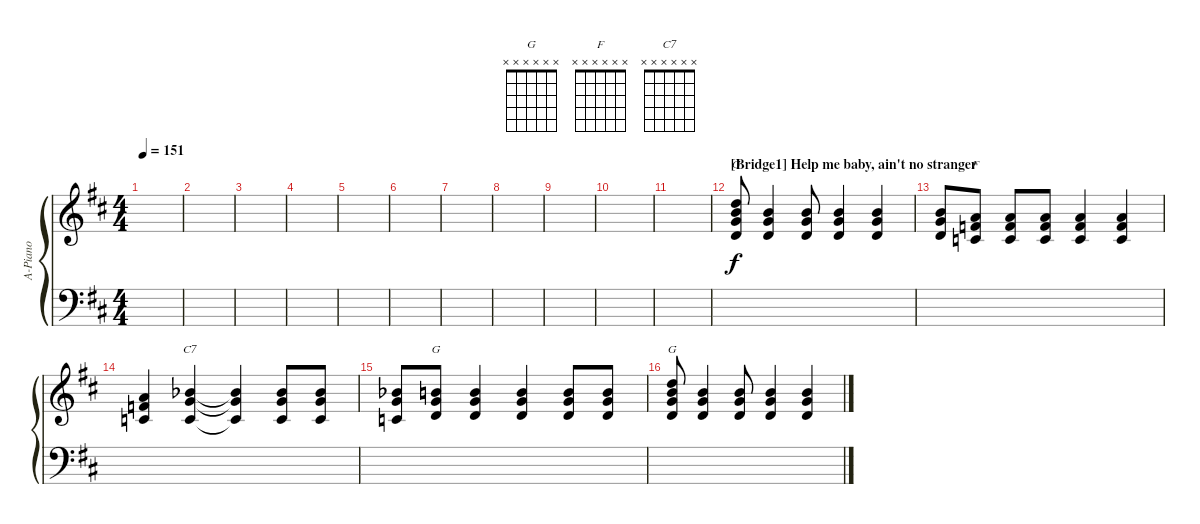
\bracketExtendMode groupsimilarinstruments
\track ("Acoustic Piano" "A-Piano") {instrument acousticgrandpiano}
\staff {score}
\tuning (E4 B3 G3 D3 A2 E2)
\chord ("G" x x x x x x)
\chord ("F" x x x x x x)
\chord ("C7" x x x x x x)
\ts (4 4)
\tempo 151
\clef g2
\ks d
|
|
|
|
|
|
|
|
|
|
|
\section ("" "[Bridge1] Help me baby, ain't no stranger")
(12.2{acc forcenatural} 12.3{acc forcenatural} 12.4{acc forcenatural} 10.1{acc forcenatural}).8{ch "G"} (12.2{acc forcenatural} 12.3{acc forcenatural} 12.4{acc forcenatural}).4 (12.2{acc forcenatural} 12.3{acc forcenatural} 12.4{acc forcenatural}).8 (12.2{acc forcenatural} 12.3{acc forcenatural} 12.4{acc forcenatural}).4 (12.2{acc forcenatural} 12.3{acc forcenatural} 12.4{acc forcenatural}).4 |
(12.2{acc forcenatural} 12.3{acc forcenatural} 12.4{acc forcenatural}).8 (10.2{acc forcenatural} 10.3{acc forcenatural} 10.4{acc forcenatural}).8{ch "F"} (10.2{acc forcenatural} 10.3{acc forcenatural} 10.4{acc forcenatural}).8 (10.2{acc forcenatural} 10.3{acc forcenatural} 10.4{acc forcenatural}).8 (10.2{acc forcenatural} 10.3{acc forcenatural} 10.4{acc forcenatural}).4 (10.2{acc forcenatural} 10.3{acc forcenatural} 10.4{acc forcenatural}).4 |
(10.3{acc forcenatural} 10.4{acc forcenatural} 10.2{acc forcenatural}).4 (11.2{acc b} 12.3{acc forcenatural} 10.4{acc forcenatural}).4{ch "C7"} (11.2{t acc b} 12.3{t acc forcenatural} 10.4{t acc forcenatural}).4 (11.2{acc b} 12.3{acc forcenatural} 10.4{acc forcenatural}).8 (11.2{acc b} 12.3{acc forcenatural} 10.4{acc forcenatural}).8 |
(11.2{acc b} 12.3{acc forcenatural} 10.4{acc forcenatural}).8 (12.2{acc forcenatural} 12.3{acc forcenatural} 12.4{acc forcenatural}).8{ch "G"} (12.2{acc forcenatural} 12.3{acc forcenatural} 12.4{acc forcenatural}).4 (12.2{acc forcenatural} 12.3{acc forcenatural} 12.4{acc forcenatural}).4 (12.2{acc forcenatural} 12.3{acc forcenatural} 12.4{acc forcenatural}).8 (12.2{acc forcenatural} 12.3{acc forcenatural} 12.4{acc forcenatural}).8 |
(12.2{acc forcenatural} 12.3{acc forcenatural} 12.4{acc forcenatural} 10.1{acc forcenatural}).8{ch "G" dy f} (12.2{acc forcenatural} 12.3{acc forcenatural} 12.4{acc forcenatural}).4 (12.2{acc forcenatural} 12.3{acc forcenatural} 12.4{acc forcenatural}).8 (12.2{acc forcenatural} 12.3{acc forcenatural} 12.4{acc forcenatural}).4 (12.2{acc forcenatural} 12.3{acc forcenatural} 12.4{acc forcenatural}).4
\staff {score}
\tuning (E4 B3 G3 D3 A2 E2)
\clef f4
\ottava regular
\simile none
\ks d
|
|
|
|
|
|
|
|
|
|
|
|
|
|
|
